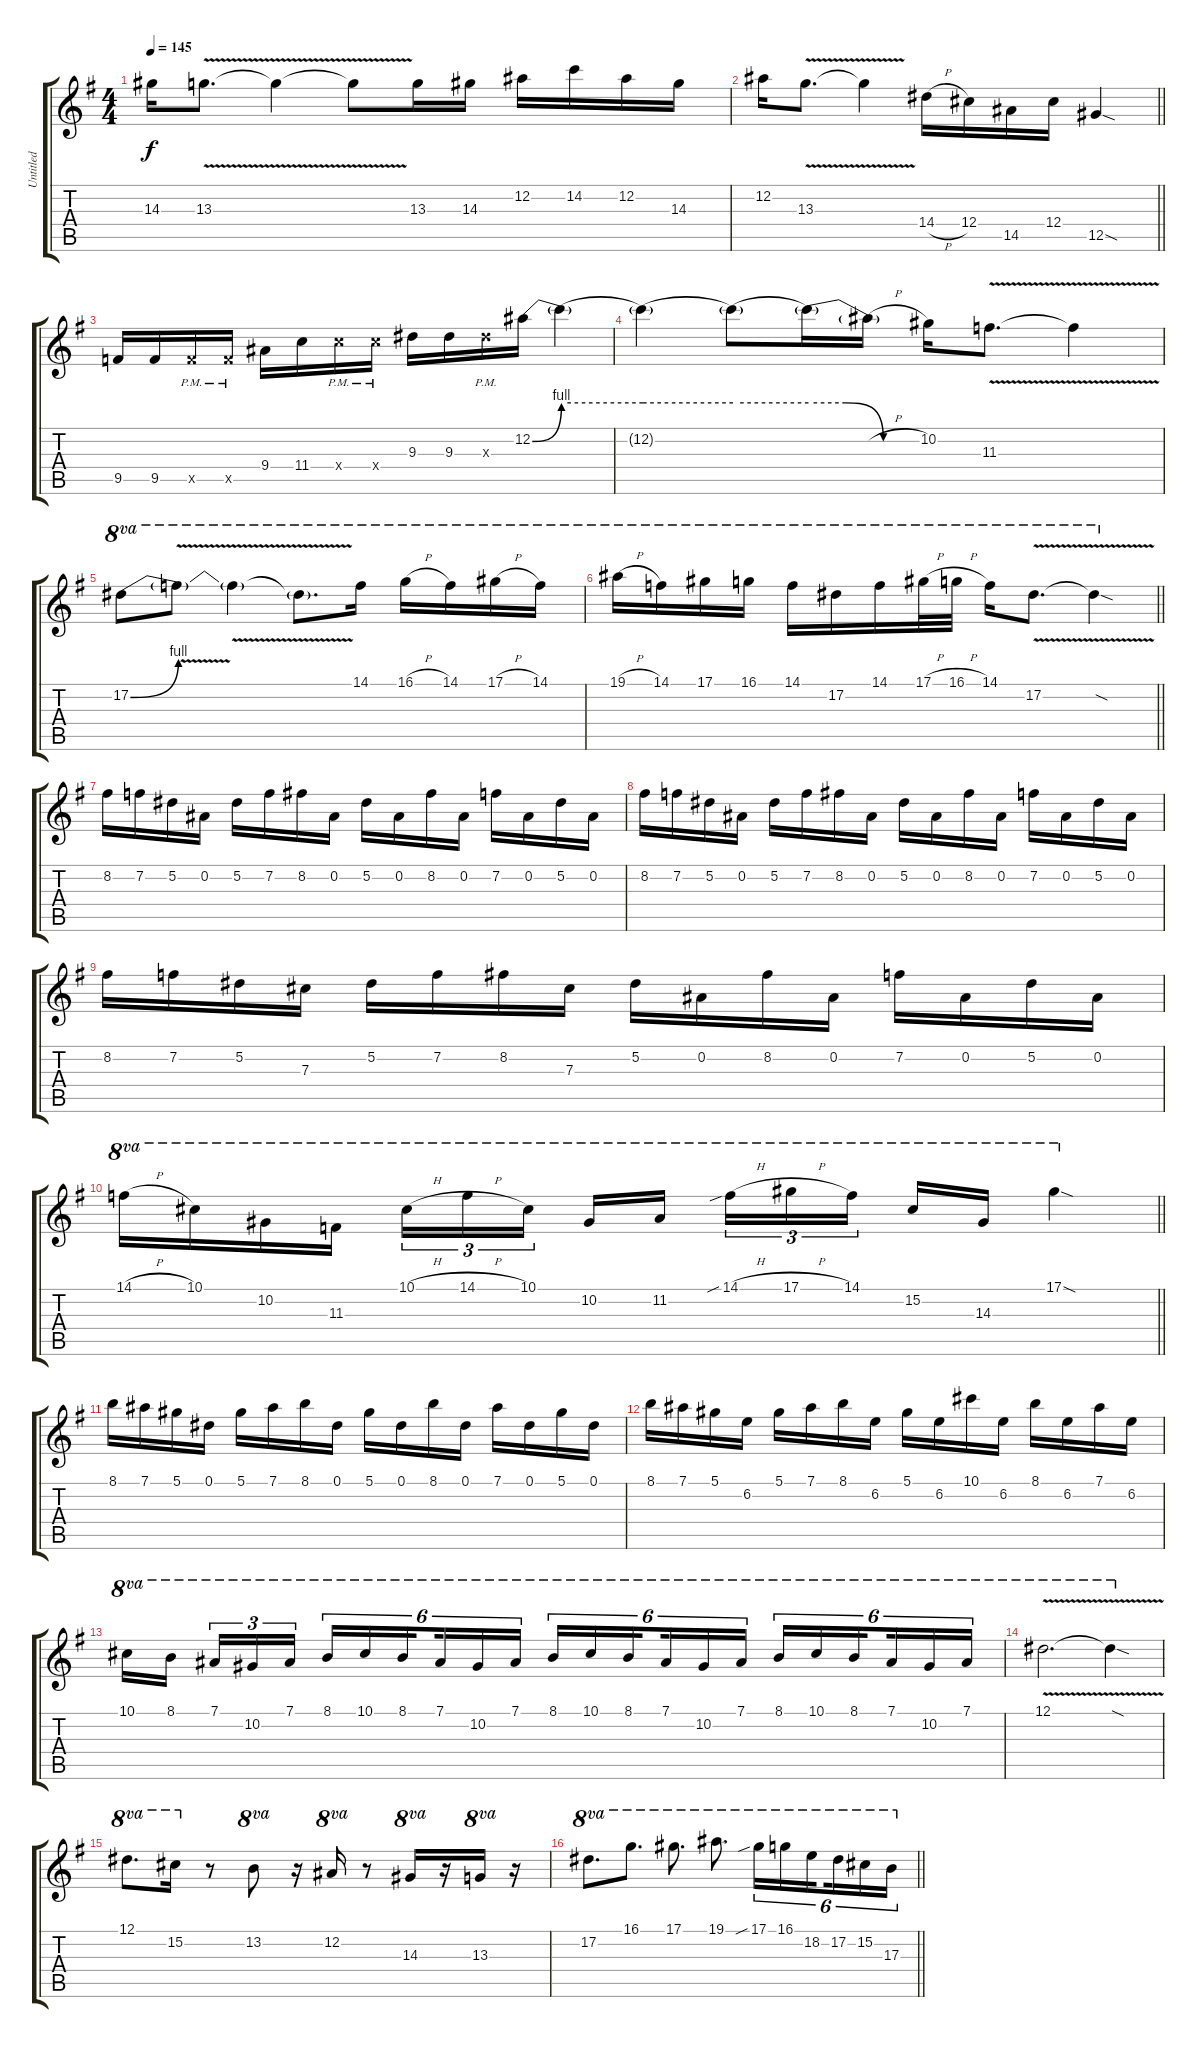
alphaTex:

\track ("Untitled" "Untitled") {instrument overdrivenguitar}
\staff {score tabs}
\tuning (Eb4 Bb3 Gb3 Db3 Ab2 Eb2) {hide}
\ts (4 4)
\tempo 145
\clef g2
\ks g
14.3.16{dy f} 13.3{v}.8{d} 13.3{v t}.4 13.3{v t}.8 13.3.16 14.3.16 12.2.16 14.2.16 12.2.16 14.3.16 |
\barLineRight lightlight
12.2.16 13.3{v}.8{d} 13.3{v t}.4 14.4{h}.16 12.4.16 14.5.16 12.4.16 12.5{sod}.4 |
9.5.16 9.5.16 9.5{pm x}.16 9.5{pm x}.16 9.4.16 11.4.16 11.4{pm x}.16 11.4{pm x}.16 9.3.16 9.3.16 9.3{pm x}.16 12.2{be (bend 0 0 60 4)}.16 12.2{be (hold 0 4 60 4) t}.4 |
12.2{be (hold 0 4 60 4) t}.4 12.2{be (hold 0 4 60 4) t}.8 12.2{be (custom 0 4 20 4 40 0 60 0) t}.16 12.2{h t}.16 10.2.16 11.3{v}.8{d} 11.3{v t}.4 |
17.2{be (bend 0 0 60 4)}.8{ot 8va} 17.2{v t}.8{ot 8va} 17.2{v t}.4{ot 8va} 17.2{t}.8{d ot 8va} 14.1.16{ot 8va} 16.1{h}.16{ot 8va} 14.1.16{ot 8va} 17.1{h}.16{ot 8va} 14.1.16{ot 8va} |
\barLineRight lightlight
19.1{h}.16{ot 8va} 14.1.16{ot 8va} 17.1.16{ot 8va} 16.1.16{ot 8va} 14.1.16{ot 8va} 17.2.16{ot 8va} 14.1.16{ot 8va} 17.1{h}.32{ot 8va} 16.1{h}.32{ot 8va} 14.1.16{ot 8va} 17.2{v}.8{d ot 8va} 17.2{sod t}.4{ot 8va} |
8.2.16 7.2.16 5.2.16 0.2.16 5.2.16 7.2.16 8.2.16 0.2.16 5.2.16 0.2.16 8.2.16 0.2.16 7.2.16 0.2.16 5.2.16 0.2.16 |
8.2.16 7.2.16 5.2.16 0.2.16 5.2.16 7.2.16 8.2.16 0.2.16 5.2.16 0.2.16 8.2.16 0.2.16 7.2.16 0.2.16 5.2.16 0.2.16 |
8.2.16 7.2.16 5.2.16 7.3.16 5.2.16 7.2.16 8.2.16 7.3.16 5.2.16 0.2.16 8.2.16 0.2.16 7.2.16 0.2.16 5.2.16 0.2.16 |
\barLineRight lightlight
14.1{h}.16{ot 8va} 10.1.16{ot 8va} 10.2.16{ot 8va} 11.3.16{ot 8va} 10.1{h}.16{tu (3 2) ot 8va} 14.1{h}.16{tu (3 2) ot 8va} 10.1.16{tu (3 2) ot 8va beam splitsecondary} 10.2.16{ot 8va} 11.2.16{ot 8va} 14.1{sib h}.16{tu (3 2) ot 8va} 17.1{h}.16{tu (3 2) ot 8va} 14.1.16{tu (3 2) ot 8va beam splitsecondary} 15.2.16{ot 8va} 14.3.16{ot 8va} 17.1{sod}.4{ot 8va} |
8.1.16 7.1.16 5.1.16 0.1.16 5.1.16 7.1.16 8.1.16 0.1.16 5.1.16 0.1.16 8.1.16 0.1.16 7.1.16 0.1.16 5.1.16 0.1.16 |
8.1.16 7.1.16 5.1.16 6.2.16 5.1.16 7.1.16 8.1.16 6.2.16 5.1.16 6.2.16 10.1.16 6.2.16 8.1.16 6.2.16 7.1.16 6.2.16 |
10.1.16{ot 8va} 8.1.16{ot 8va beam splitsecondary} 7.1.16{tu (3 2) ot 8va} 10.2.16{tu (3 2) ot 8va} 7.1.16{tu (3 2) ot 8va} 8.1.16{tu (6 4) ot 8va} 10.1.16{tu (6 4) ot 8va} 8.1.16{tu (6 4) ot 8va beam splitsecondary} 7.1.16{tu (6 4) ot 8va} 10.2.16{tu (6 4) ot 8va} 7.1.16{tu (6 4) ot 8va} 8.1.16{tu (6 4) ot 8va} 10.1.16{tu (6 4) ot 8va} 8.1.16{tu (6 4) ot 8va beam splitsecondary} 7.1.16{tu (6 4) ot 8va} 10.2.16{tu (6 4) ot 8va} 7.1.16{tu (6 4) ot 8va} 8.1.16{tu (6 4) ot 8va} 10.1.16{tu (6 4) ot 8va} 8.1.16{tu (6 4) ot 8va beam splitsecondary} 7.1.16{tu (6 4) ot 8va} 10.2.16{tu (6 4) ot 8va} 7.1.16{tu (6 4) ot 8va} |
12.1{v}.2{d ot 8va} 12.1{sod t}.4{ot 8va} |
12.1.8{d ot 8va} 15.2.16{ot 8va} r.8 13.2.8{ot 8va} r.16 12.2.16{ot 8va} r.8 14.3.16{ot 8va} r.16 13.3.16{ot 8va} r.16 |
\barLineRight lightlight
17.2.8{d ot 8va} 16.1.8{d ot 8va} 17.1.8{d ot 8va} 19.1.8{d ot 8va} 17.1{sib}.16{tu (6 4) ot 8va} 16.1.16{tu (6 4) ot 8va} 18.2.16{tu (6 4) ot 8va beam splitsecondary} 17.2.16{tu (6 4) ot 8va} 15.2.16{tu (6 4) ot 8va} 17.3.16{tu (6 4) ot 8va}
